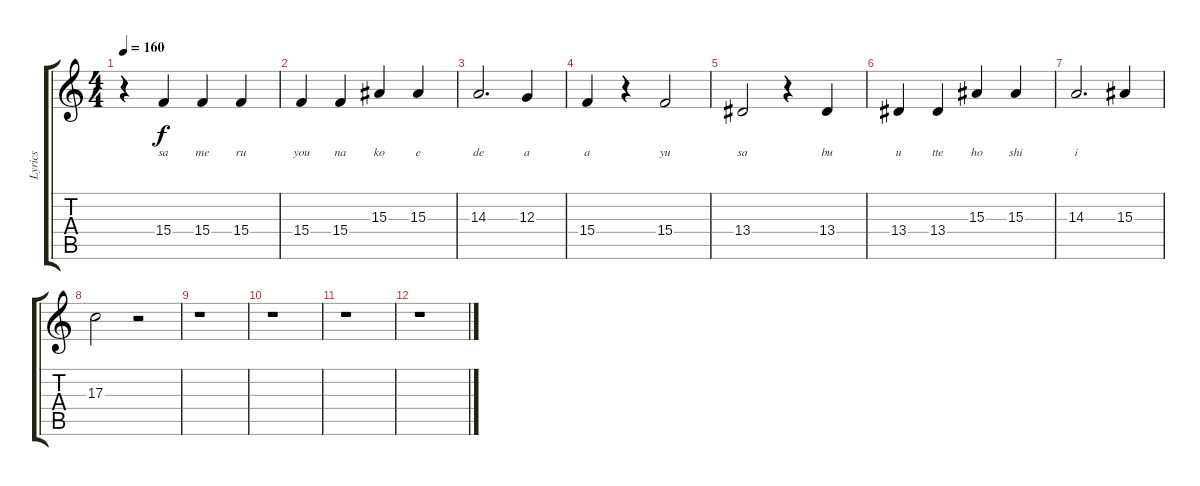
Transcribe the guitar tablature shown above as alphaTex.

\track ("Lyrics" "Lyrics") {instrument lead6voice}
\staff {score tabs}
\tuning (E4 B3 G3 D3 A2 E2) {hide}
\ts (4 4)
\tempo 160
\clef g2
\ks c
r.4{dy f} 15.4.4{lyrics (0 "sa") lyrics (1 "") lyrics (2 "") lyrics (3 "") lyrics (4 "")} 15.4.4{lyrics (0 "me") lyrics (1 "") lyrics (2 "") lyrics (3 "") lyrics (4 "")} 15.4.4{lyrics (0 "ru") lyrics (1 "") lyrics (2 "") lyrics (3 "") lyrics (4 "")} |
15.4.4{lyrics (0 "you") lyrics (1 "") lyrics (2 "") lyrics (3 "") lyrics (4 "")} 15.4.4{lyrics (0 "na") lyrics (1 "") lyrics (2 "") lyrics (3 "") lyrics (4 "")} 15.3.4{lyrics (0 "ko") lyrics (1 "") lyrics (2 "") lyrics (3 "") lyrics (4 "")} 15.3.4{lyrics (0 "e") lyrics (1 "") lyrics (2 "") lyrics (3 "") lyrics (4 "")} |
14.3.2{d lyrics (0 "de") lyrics (1 "") lyrics (2 "") lyrics (3 "") lyrics (4 "")} 12.3.4{lyrics (0 "a") lyrics (1 "") lyrics (2 "") lyrics (3 "") lyrics (4 "")} |
15.4.4{lyrics (0 "a") lyrics (1 "") lyrics (2 "") lyrics (3 "") lyrics (4 "")} r.4 15.4.2{lyrics (0 "yu") lyrics (1 "") lyrics (2 "") lyrics (3 "") lyrics (4 "")} |
13.4.2{lyrics (0 "sa") lyrics (1 "") lyrics (2 "") lyrics (3 "") lyrics (4 "")} r.4 13.4.4{lyrics (0 "bu") lyrics (1 "") lyrics (2 "") lyrics (3 "") lyrics (4 "")} |
13.4.4{lyrics (0 "u") lyrics (1 "") lyrics (2 "") lyrics (3 "") lyrics (4 "")} 13.4.4{lyrics (0 "tte") lyrics (1 "") lyrics (2 "") lyrics (3 "") lyrics (4 "")} 15.3.4{lyrics (0 "ho") lyrics (1 "") lyrics (2 "") lyrics (3 "") lyrics (4 "")} 15.3.4{lyrics (0 "shi") lyrics (1 "") lyrics (2 "") lyrics (3 "") lyrics (4 "")} |
14.3.2{d lyrics (0 "i") lyrics (1 "") lyrics (2 "") lyrics (3 "") lyrics (4 "")} 15.3.4 |
17.3.2 r.2 |
r.1 |
r.1 |
r.1 |
r.1
